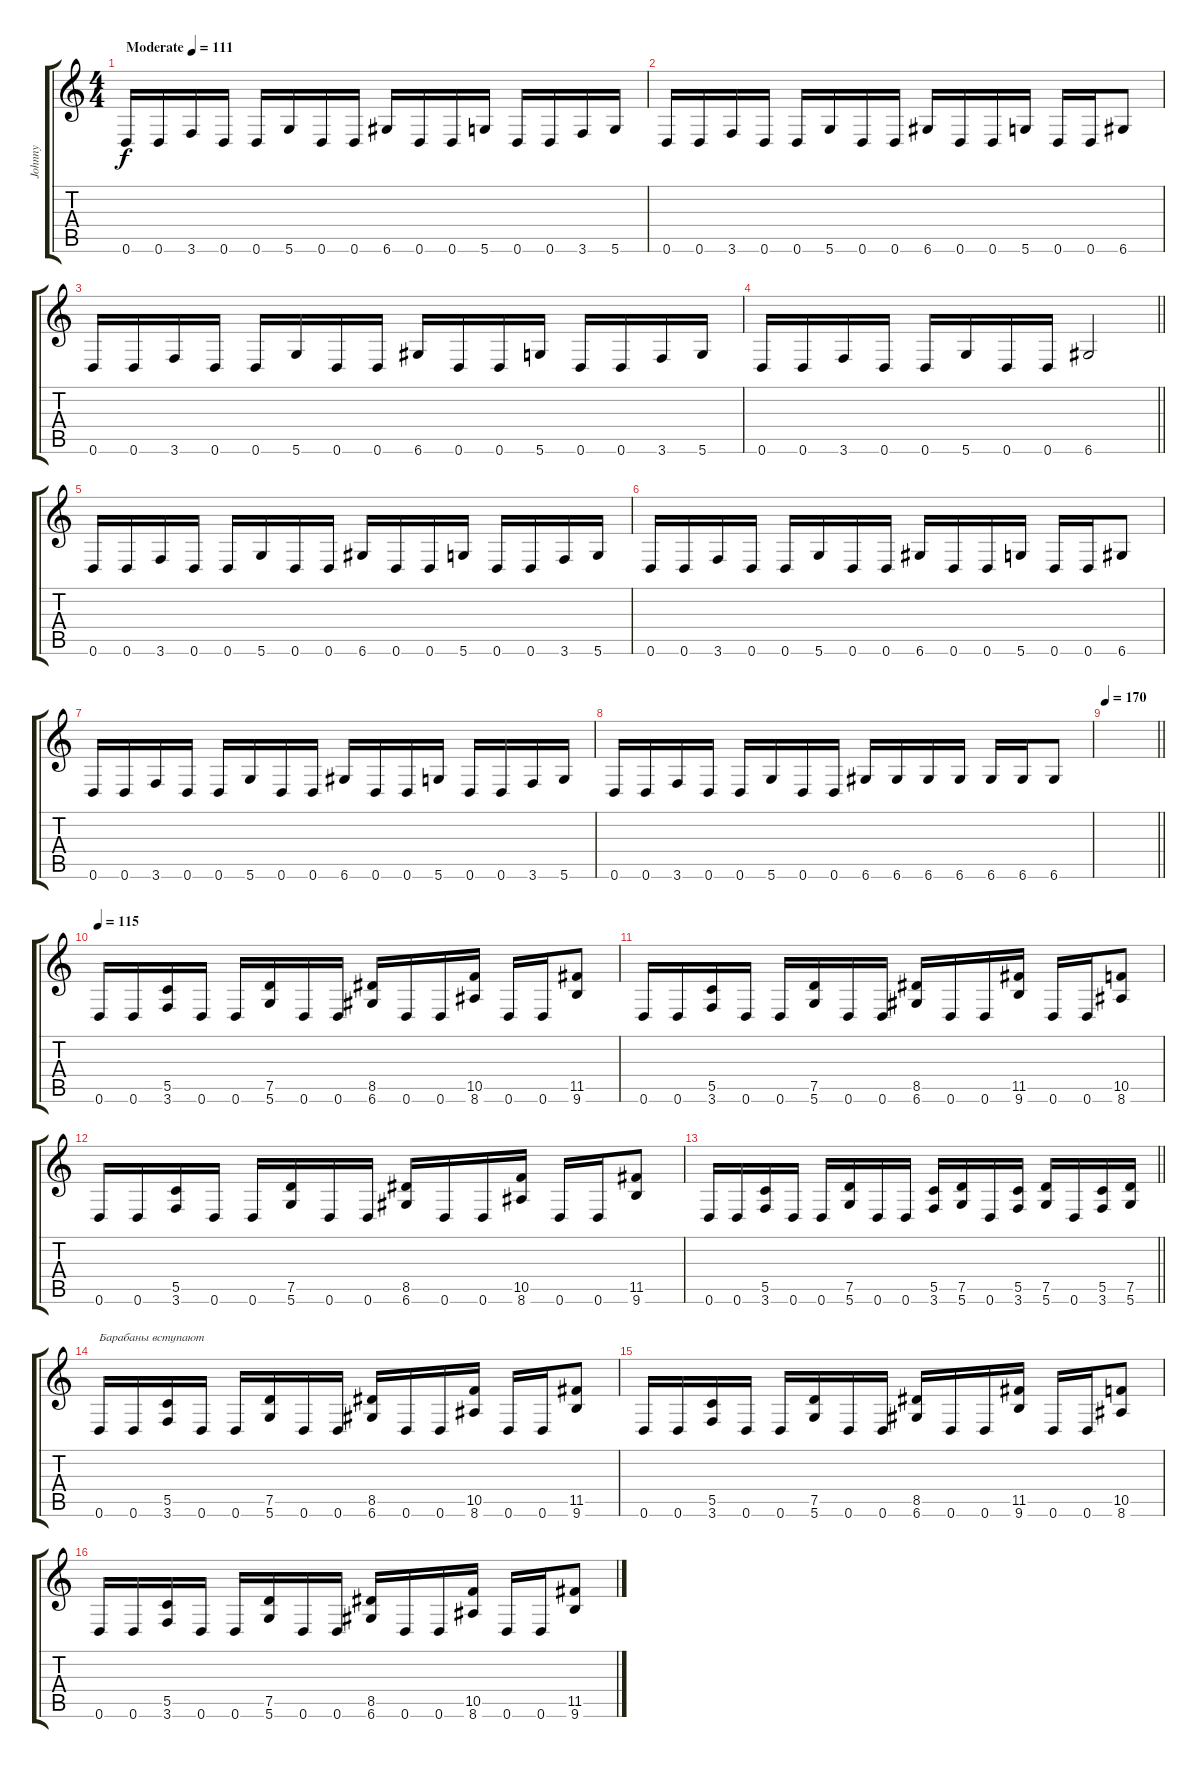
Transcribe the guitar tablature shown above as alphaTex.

\track ("Johnny" "Johnny") {instrument distortionguitar}
\staff {score tabs}
\tuning (D4 A3 F3 C3 G2 D2) {hide}
\ts (4 4)
\tempo (111 "Moderate")
\clef g2
\ks c
0.6.16{dy f instrument distortionguitar} 0.6.16 3.6.16 0.6.16 0.6.16 5.6.16 0.6.16 0.6.16 6.6.16 0.6.16 0.6.16 5.6.16 0.6.16 0.6.16 3.6.16 5.6.16 |
0.6.16 0.6.16 3.6.16 0.6.16 0.6.16 5.6.16 0.6.16 0.6.16 6.6.16 0.6.16 0.6.16 5.6.16 0.6.16 0.6.16 6.6.8 |
0.6.16 0.6.16 3.6.16 0.6.16 0.6.16 5.6.16 0.6.16 0.6.16 6.6.16 0.6.16 0.6.16 5.6.16 0.6.16 0.6.16 3.6.16 5.6.16 |
\barLineRight lightlight
0.6.16 0.6.16 3.6.16 0.6.16 0.6.16 5.6.16 0.6.16 0.6.16 6.6.2 |
0.6.16 0.6.16 3.6.16 0.6.16 0.6.16 5.6.16 0.6.16 0.6.16 6.6.16 0.6.16 0.6.16 5.6.16 0.6.16 0.6.16 3.6.16 5.6.16 |
0.6.16 0.6.16 3.6.16 0.6.16 0.6.16 5.6.16 0.6.16 0.6.16 6.6.16 0.6.16 0.6.16 5.6.16 0.6.16 0.6.16 6.6.8 |
0.6.16 0.6.16 3.6.16 0.6.16 0.6.16 5.6.16 0.6.16 0.6.16 6.6.16 0.6.16 0.6.16 5.6.16 0.6.16 0.6.16 3.6.16 5.6.16 |
0.6.16 0.6.16 3.6.16 0.6.16 0.6.16 5.6.16 0.6.16 0.6.16 6.6.16 6.6.16 6.6.16 6.6.16 6.6.16 6.6.16 6.6.8 |
\tempo 170
\barLineRight lightlight
|
\tempo 115
0.6.16 0.6.16 (5.5 3.6).16 0.6.16 0.6.16 (7.5 5.6).16 0.6.16 0.6.16 (8.5 6.6).16 0.6.16 0.6.16 (10.5 8.6).16 0.6.16 0.6.16 (11.5 9.6).8 |
0.6.16 0.6.16 (5.5 3.6).16 0.6.16 0.6.16 (7.5 5.6).16 0.6.16 0.6.16 (8.5 6.6).16 0.6.16 0.6.16 (11.5 9.6).16 0.6.16 0.6.16 (10.5 8.6).8 |
0.6.16 0.6.16 (5.5 3.6).16 0.6.16 0.6.16 (7.5 5.6).16 0.6.16 0.6.16 (8.5 6.6).16 0.6.16 0.6.16 (10.5 8.6).16 0.6.16 0.6.16 (11.5 9.6).8 |
\barLineRight lightlight
0.6.16 0.6.16 (5.5 3.6).16 0.6.16 0.6.16 (7.5 5.6).16 0.6.16 0.6.16 (5.5 3.6).16 (7.5 5.6).16 0.6.16 (5.5 3.6).16 (7.5 5.6).16 0.6.16 (5.5 3.6).16 (7.5 5.6).16 |
0.6.16{txt "Барабаны вступают"} 0.6.16 (5.5 3.6).16 0.6.16 0.6.16 (7.5 5.6).16 0.6.16 0.6.16 (8.5 6.6).16 0.6.16 0.6.16 (10.5 8.6).16 0.6.16 0.6.16 (11.5 9.6).8 |
0.6.16 0.6.16 (5.5 3.6).16 0.6.16 0.6.16 (7.5 5.6).16 0.6.16 0.6.16 (8.5 6.6).16 0.6.16 0.6.16 (11.5 9.6).16 0.6.16 0.6.16 (10.5 8.6).8 |
0.6.16 0.6.16 (5.5 3.6).16 0.6.16 0.6.16 (7.5 5.6).16 0.6.16 0.6.16 (8.5 6.6).16 0.6.16 0.6.16 (10.5 8.6).16 0.6.16 0.6.16 (11.5 9.6).8
